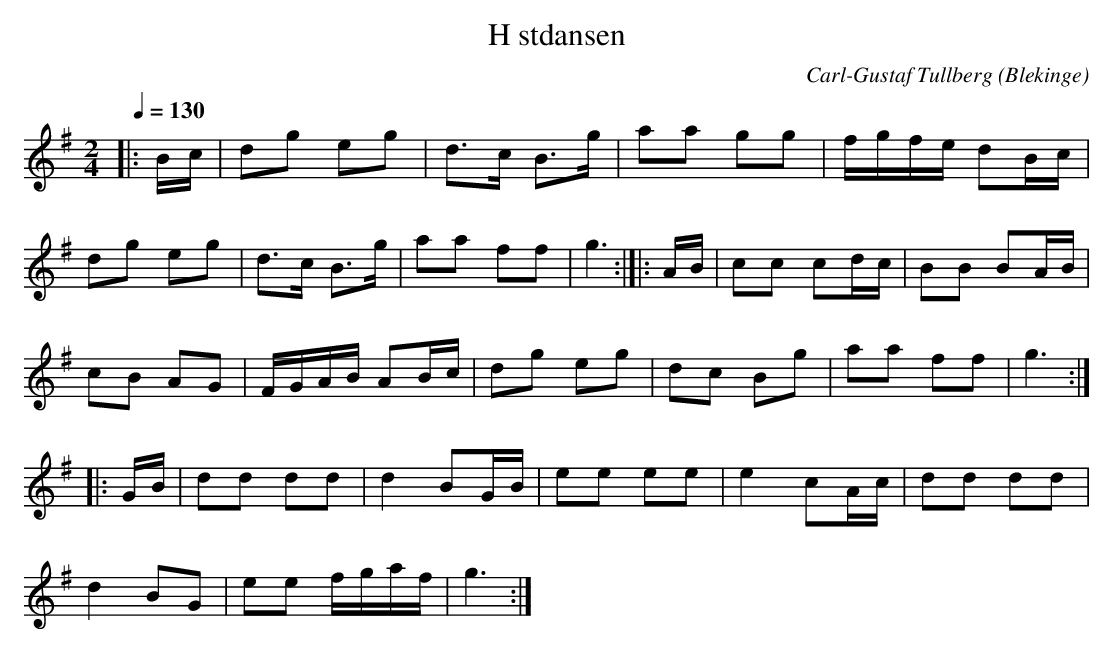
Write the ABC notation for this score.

X:1
T:H stdansen
C:Carl-Gustaf Tullberg
L:1/8
M:2/4
O:Blekinge
Q:1/4=130
K:G
|: B/2c/2    | dg           eg           | d3/2c/2 B3/2g/2  | aa gg  |      f/2g/2f/2e/2 dB/2c/2 |
   dg     eg | d3/2c/2      B3/2g/2      | aa      ff       | g3    :|]|: A/2B/2               | cc cd/2c/2  | BB BA/2B/2 |
   cB     AG | F/2G/2A/2B/2 AB/2c/2      | dg      eg       | dc Bg  |      aa           ff      | g3         :|
|: G/2B/2    | dd           dd           | d2      BG/2B/2  | ee ee  |      e2           cA/2c/2 | dd dd       |
   d2     BG | ee           f/2g/2a/2f/2 | g3              :|
